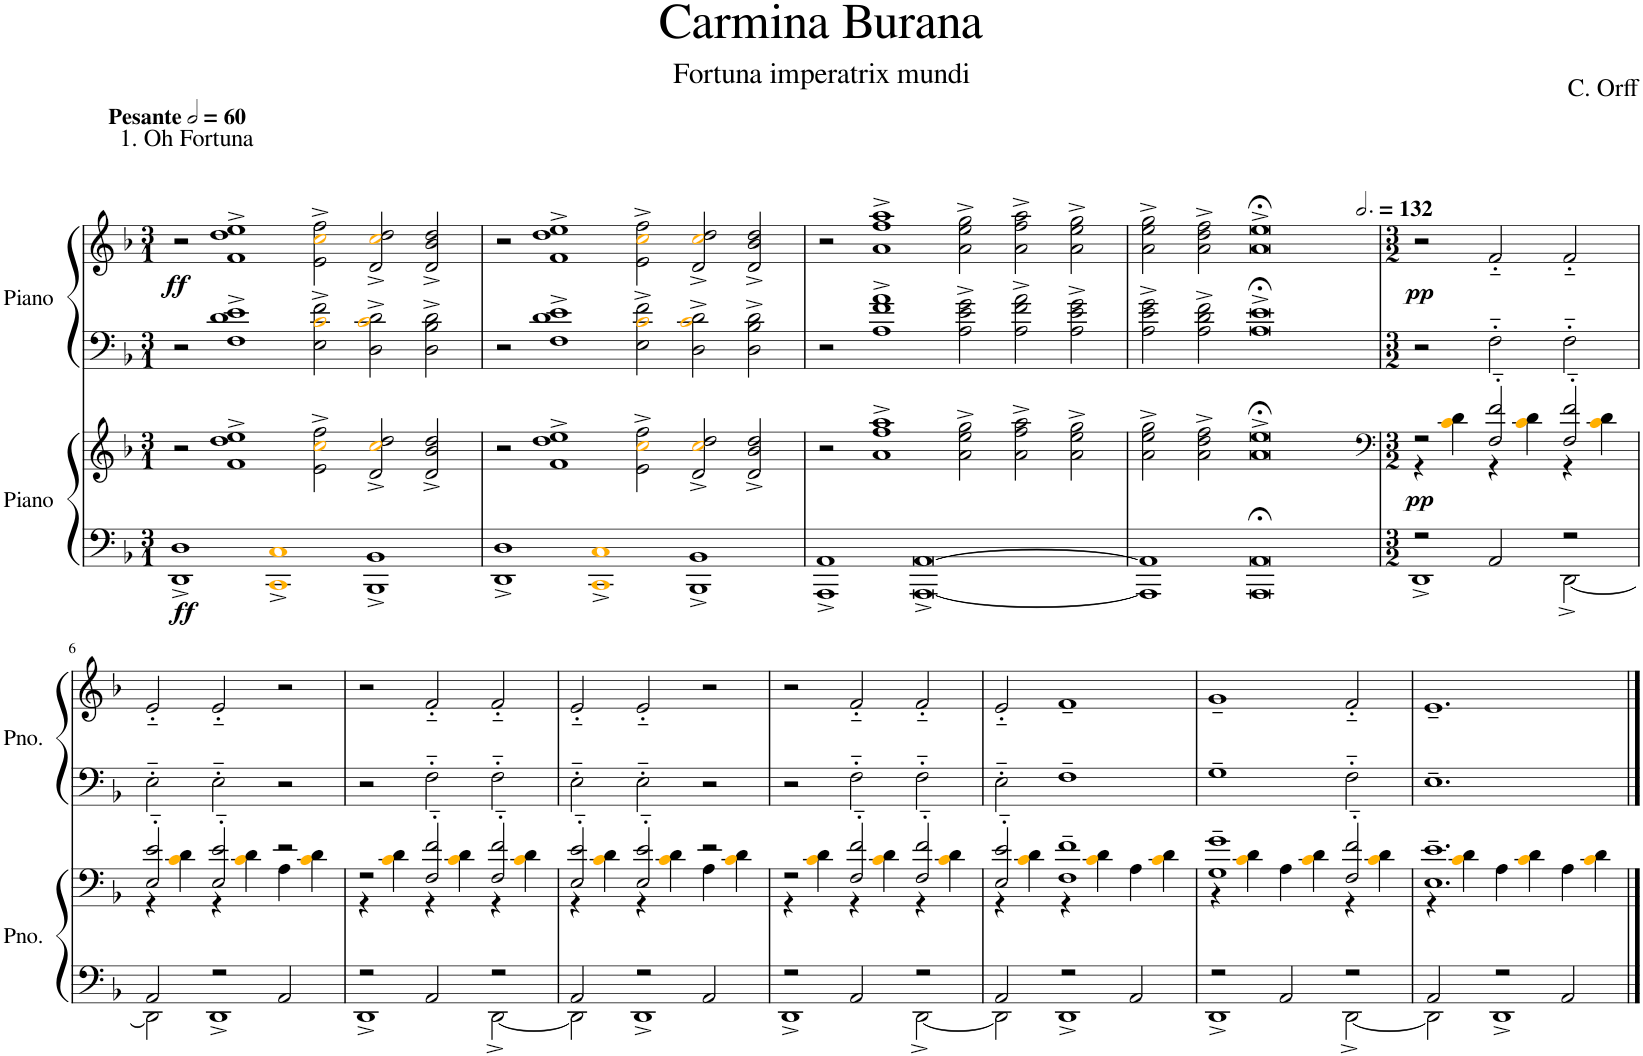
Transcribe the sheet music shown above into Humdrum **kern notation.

**kern	**kern	**dynam	**kern	**kern	**dynam
*part2	*part2	*part2	*part1	*part1	*part1
*staff4	*staff3	*staff3/4	*staff2	*staff1	*staff1/2
*I"Piano	*	*	*I"Piano	*	*
*I'Pno.	*	*	*I'Pno.	*	*
*clefF4	*clefG2	*	*clefF4	*clefG2	*
*k[b-]	*k[b-]	*	*k[b-]	*k[b-]	*
*M3/1	*M3/1	*	*M3/1	*M3/1	*
*MM120	*MM120	*	*MM120	*MM120	*
=1	=1	=1	=1	=1	=1
!	!	!	!	!LO:TX:a:B:t=Pesante	!
!	!	!LO:DY:b=2	!	!	!LO:DY:b
1DD^ 1D^	2r	ff	2r	2r	ff
!	!	!	!	!LO:TX:a:t=1. Oh Fortuna	!
.	1f^ 1dd^ 1ee^	.	1F^ 1d^ 1e^	1f^ 1dd^ 1ee^	.
1CCi^ 1Ci^	.	.	.	.	.
.	2e\^ 2cci\^ 2ff\^	.	2E\^ 2ci\^ 2f\^	2e\^ 2cci\^ 2ff\^	.
1BBB-^ 1BB-^	2d/^ 2cci/^ 2dd/^	.	2D\^ 2ci\^ 2d\^	2d/^ 2cci/^ 2dd/^	.
.	2d/^ 2b-/^ 2dd/^	.	2D\^ 2B-\^ 2d\^	2d/^ 2b-/^ 2dd/^	.
=2	=2	=2	=2	=2	=2
1DD^ 1D^	2r	.	2r	2r	.
.	1f^ 1dd^ 1ee^	.	1F^ 1d^ 1e^	1f^ 1dd^ 1ee^	.
1CCi^ 1Ci^	.	.	.	.	.
.	2e\^ 2cci\^ 2ff\^	.	2E\^ 2ci\^ 2f\^	2e\^ 2cci\^ 2ff\^	.
1BBB-^ 1BB-^	2d/^ 2cci/^ 2dd/^	.	2D\^ 2ci\^ 2d\^	2d/^ 2cci/^ 2dd/^	.
.	2d/^ 2b-/^ 2dd/^	.	2D\^ 2B-\^ 2d\^	2d/^ 2b-/^ 2dd/^	.
=3	=3	=3	=3	=3	=3
1AAA^ 1AA^	2r	.	2r	2r	.
.	1a^ 1ff^ 1aa^	.	1A^ 1f^ 1a^	1a^ 1ff^ 1aa^	.
[0AAA^ [0AA^	.	.	.	.	.
.	2a\^ 2ee\^ 2gg\^	.	2A\^ 2e\^ 2g\^	2a\^ 2ee\^ 2gg\^	.
.	2a\^ 2ff\^ 2aa\^	.	2A\^ 2f\^ 2a\^	2a\^ 2ff\^ 2aa\^	.
.	2a\^ 2ee\^ 2gg\^	.	2A\^ 2e\^ 2g\^	2a\^ 2ee\^ 2gg\^	.
=4	=4	=4	=4	=4	=4
1AAA] 1AA]	2a\^ 2ee\^ 2gg\^	.	2A\^ 2e\^ 2g\^	2a\^ 2ee\^ 2gg\^	.
.	2a\^ 2dd\^ 2ff\^	.	2A\^ 2d\^ 2f\^	2a\^ 2dd\^ 2ff\^	.
0AAA;< 0AA;<	0a;<^ 0ee;<^	.	0A;<^ 0e;<^	0a;<^ 0ee;<^	.
=5	=5	=5	=5	=5	=5
*	*clefF4	*	*	*	*
*M3/2	*M3/2	*	*M3/2	*M3/2	*
*	*	*	*	*MM396	*
*^	*^	*	*	*	*
!	!	!	!	!LO:DY:b	!	!	!LO:DY:b
2r	1DD^	2r	4r	pp	2r	2r	pp
.	.	.	4ci\ 4d\	.	.	.	.
2AA/	.	2F/'~ 2f/'~	4r	.	2F'~\	2f'~/	.
.	.	.	4ci\ 4d\	.	.	.	.
2r	[2DD^\	2F/'~ 2f/'~	4r	.	2F'~\	2f'~/	.
.	.	.	4ci\ 4d\	.	.	.	.
!!LO:LB:g=z
=6	=6	=6	=6	=6	=6	=6	=6
2AA/	2DD\]	2E/'~ 2e/'~	4r	.	2E'~\	2e'~/	.
.	.	.	4ci\ 4d\	.	.	.	.
2r	1DD^	2E/'~ 2e/'~	4r	.	2E'~\	2e'~/	.
.	.	.	4ci\ 4d\	.	.	.	.
2AA/	.	2r	4A\	.	2r	2r	.
.	.	.	4ci\ 4d\	.	.	.	.
=7	=7	=7	=7	=7	=7	=7	=7
2r	1DD^	2r	4r	.	2r	2r	.
.	.	.	4ci\ 4d\	.	.	.	.
2AA/	.	2F/'~ 2f/'~	4r	.	2F'~\	2f'~/	.
.	.	.	4ci\ 4d\	.	.	.	.
2r	[2DD^\	2F/'~ 2f/'~	4r	.	2F'~\	2f'~/	.
.	.	.	4ci\ 4d\	.	.	.	.
=8	=8	=8	=8	=8	=8	=8	=8
2AA/	2DD\]	2E/'~ 2e/'~	4r	.	2E'~\	2e'~/	.
.	.	.	4ci\ 4d\	.	.	.	.
2r	1DD^	2E/'~ 2e/'~	4r	.	2E'~\	2e'~/	.
.	.	.	4ci\ 4d\	.	.	.	.
2AA/	.	2r	4A\	.	2r	2r	.
.	.	.	4ci\ 4d\	.	.	.	.
=9	=9	=9	=9	=9	=9	=9	=9
2r	1DD^	2r	4r	.	2r	2r	.
.	.	.	4ci\ 4d\	.	.	.	.
2AA/	.	2F/'~ 2f/'~	4r	.	2F'~\	2f'~/	.
.	.	.	4ci\ 4d\	.	.	.	.
2r	[2DD^\	2F/'~ 2f/'~	4r	.	2F'~\	2f'~/	.
.	.	.	4ci\ 4d\	.	.	.	.
=10	=10	=10	=10	=10	=10	=10	=10
2AA/	2DD\]	2E/'~ 2e/'~	4r	.	2E'~\	2e'~/	.
.	.	.	4ci\ 4d\	.	.	.	.
2r	1DD^	1F~ 1f~	4r	.	1F~	1f~	.
.	.	.	4ci\ 4d\	.	.	.	.
2AA/	.	.	4A\	.	.	.	.
.	.	.	4ci\ 4d\	.	.	.	.
=11	=11	=11	=11	=11	=11	=11	=11
2r	1DD^	1G~ 1g~	4r	.	1G~	1g~	.
.	.	.	4ci\ 4d\	.	.	.	.
2AA/	.	.	4A\	.	.	.	.
.	.	.	4ci\ 4d\	.	.	.	.
2r	[2DD^\	2F/'~ 2f/'~	4r	.	2F'~\	2f'~/	.
.	.	.	4ci\ 4d\	.	.	.	.
=12	=12	=12	=12	=12	=12	=12	=12
2AA/	2DD\]	1.E~ 1.e~	4r	.	1.E~	1.e~	.
.	.	.	4ci\ 4d\	.	.	.	.
2r	1DD^	.	4A\	.	.	.	.
.	.	.	4ci\ 4d\	.	.	.	.
2AA/	.	.	4A\	.	.	.	.
.	.	.	4ci\ 4d\	.	.	.	.
*v	*v	*	*	*	*	*	*
*	*v	*v	*	*	*	*
==	==	==	==	==	==
*-	*-	*-	*-	*-	*-
